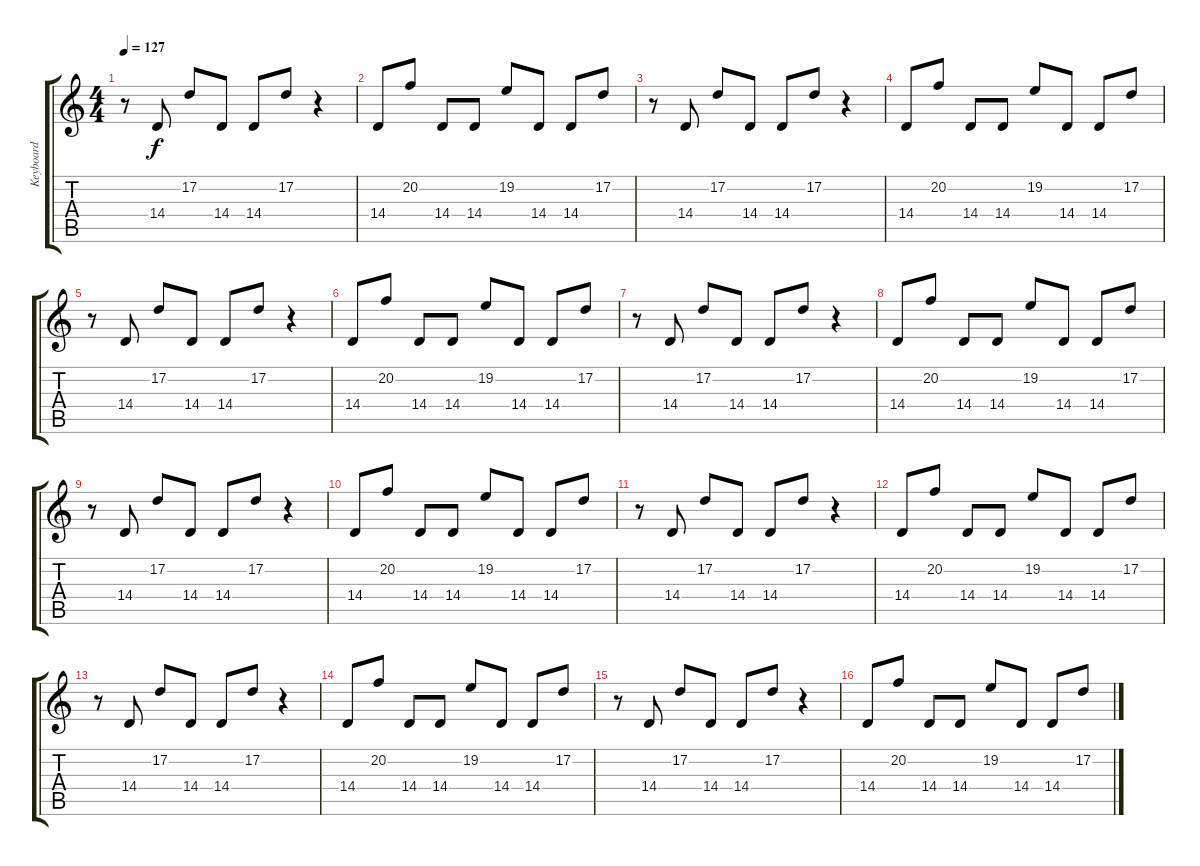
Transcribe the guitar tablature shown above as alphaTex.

\track ("Keyboard" "Keyboard") {instrument recorder}
\staff {score tabs}
\tuning (D4 A3 F3 C3 G2 D2) {hide}
\ts (4 4)
\tempo 127
\clef g2
\ks c
r.8{dy f} 14.4.8 17.2.8 14.4.8 14.4.8 17.2.8 r.4 |
14.4.8 20.2.8 14.4.8 14.4.8 19.2.8 14.4.8 14.4.8 17.2.8 |
r.8 14.4.8 17.2.8 14.4.8 14.4.8 17.2.8 r.4 |
14.4.8 20.2.8 14.4.8 14.4.8 19.2.8 14.4.8 14.4.8 17.2.8 |
r.8 14.4.8 17.2.8 14.4.8 14.4.8 17.2.8 r.4 |
14.4.8 20.2.8 14.4.8 14.4.8 19.2.8 14.4.8 14.4.8 17.2.8 |
r.8 14.4.8 17.2.8 14.4.8 14.4.8 17.2.8 r.4 |
14.4.8 20.2.8 14.4.8 14.4.8 19.2.8 14.4.8 14.4.8 17.2.8 |
r.8 14.4.8 17.2.8 14.4.8 14.4.8 17.2.8 r.4 |
14.4.8 20.2.8 14.4.8 14.4.8 19.2.8 14.4.8 14.4.8 17.2.8 |
r.8 14.4.8 17.2.8 14.4.8 14.4.8 17.2.8 r.4 |
14.4.8 20.2.8 14.4.8 14.4.8 19.2.8 14.4.8 14.4.8 17.2.8 |
r.8 14.4.8 17.2.8 14.4.8 14.4.8 17.2.8 r.4 |
14.4.8 20.2.8 14.4.8 14.4.8 19.2.8 14.4.8 14.4.8 17.2.8 |
r.8 14.4.8 17.2.8 14.4.8 14.4.8 17.2.8 r.4 |
14.4.8 20.2.8 14.4.8 14.4.8 19.2.8 14.4.8 14.4.8 17.2.8
